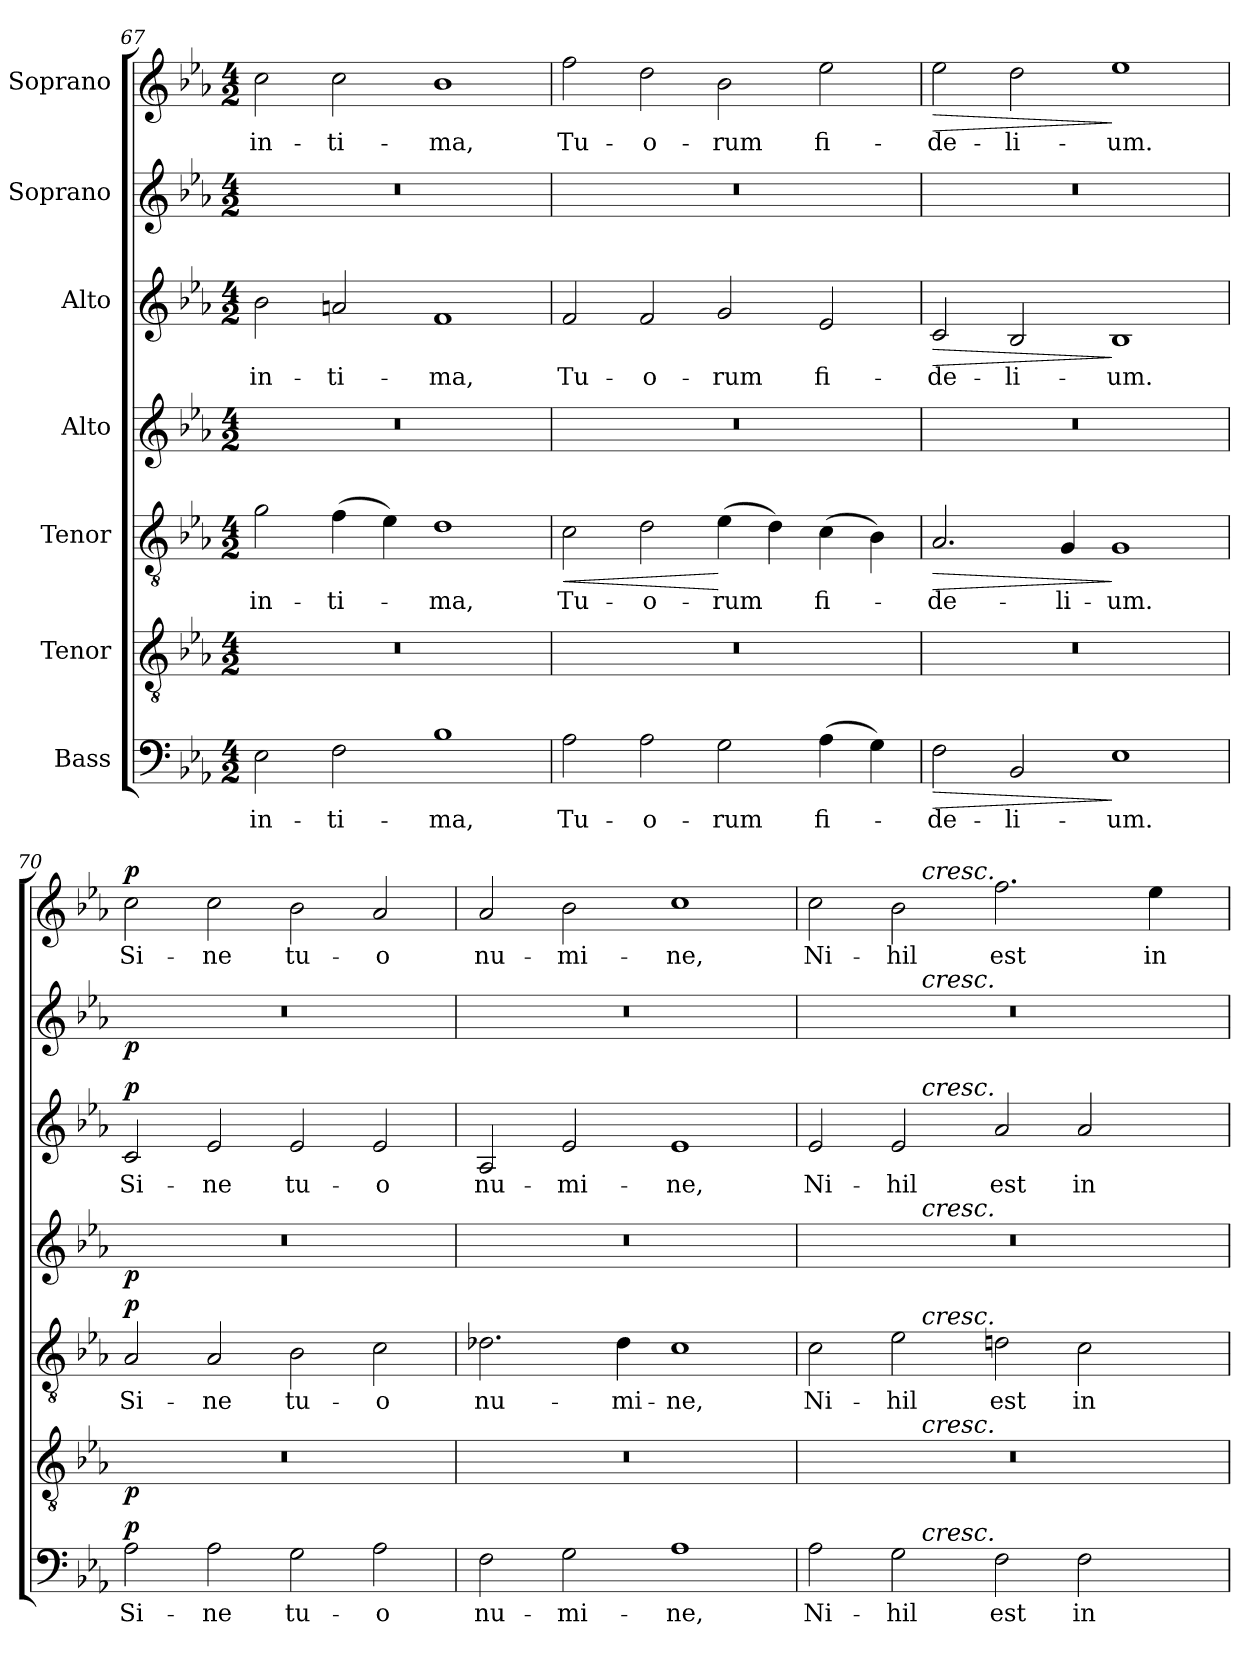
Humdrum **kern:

**kern	**text	**dynam	**kern	**dynam	**kern	**text	**dynam	**kern	**dynam	**kern	**text	**dynam	**kern	**dynam	**kern	**text	**dynam
*part7	*part7	*part7	*part6	*part6	*part5	*part5	*part5	*part4	*part4	*part3	*part3	*part3	*part2	*part2	*part1	*part1	*part1
*staff7	*staff7	*staff7	*staff6	*staff6	*staff5	*staff5	*staff5	*staff4	*staff4	*staff3	*staff3	*staff3	*staff2	*staff2	*staff1	*staff1	*staff1
*I"Bass	*	*	*I"Tenor	*	*I"Tenor	*	*	*I"Alto	*	*I"Alto	*	*	*I"Soprano	*	*I"Soprano	*	*
*clefF4	*	*	*clefGv2	*	*clefGv2	*	*	*clefG2	*	*clefG2	*	*	*clefG2	*	*clefG2	*	*
*k[b-e-a-]	*	*	*k[b-e-a-]	*	*k[b-e-a-]	*	*	*k[b-e-a-]	*	*k[b-e-a-]	*	*	*k[b-e-a-]	*	*k[b-e-a-]	*	*
*E-:	*	*	*E-:	*	*E-:	*	*	*E-:	*	*E-:	*	*	*E-:	*	*E-:	*	*
*M4/2	*	*	*M4/2	*	*M4/2	*	*	*M4/2	*	*M4/2	*	*	*M4/2	*	*M4/2	*	*
=67	=67	=67	=67	=67	=67	=67	=67	=67	=67	=67	=67	=67	=67	=67	=67	=67	=67
!	!LO:LY:b	!	!	!	!	!LO:LY:b	!	!	!	!	!LO:LY:b	!	!	!	!	!LO:LY:b	!
2E-\	in-	.	0r	.	2g\	in-	.	0r	.	2b-\	in-	.	0r	.	2cc\	in-	.
!	!LO:LY:b	!	!	!	!	!LO:LY:b	!	!	!	!	!LO:LY:b	!	!	!	!	!LO:LY:b	!
2F\	-ti-	.	.	.	(>4f\	-ti-	.	.	.	2an/	-ti-	.	.	.	2cc\	-ti-	.
.	.	.	.	.	4e-\)	.	.	.	.	.	.	.	.	.	.	.	.
!	!LO:LY:b	!	!	!	!	!LO:LY:b	!	!	!	!	!LO:LY:b	!	!	!	!	!LO:LY:b	!
1B-	-ma,	.	.	.	1d	-ma,	.	.	.	1f	-ma,	.	.	.	1b-	-ma,	.
=68	=68	=68	=68	=68	=68	=68	=68	=68	=68	=68	=68	=68	=68	=68	=68	=68	=68
!	!LO:LY:b	!	!	!	!	!LO:LY:b	!LO:HP:b	!	!	!	!LO:LY:b	!	!	!	!	!LO:LY:b	!
2A-\	Tu-	.	0r	.	2c\	Tu-	<	0r	.	2f/	Tu-	.	0r	.	2ff\	Tu-	.
!	!LO:LY:b	!	!	!	!	!LO:LY:b	!	!	!	!	!LO:LY:b	!	!	!	!	!LO:LY:b	!
2A-\	-o-	.	.	.	2d\	-o-	.	.	.	2f/	-o-	.	.	.	2dd\	-o-	.
!	!LO:LY:b	!	!	!	!	!LO:LY:b	!	!	!	!	!LO:LY:b	!	!	!	!	!LO:LY:b	!
2G\	-rum	.	.	.	(>4e-\	-rum	[	.	.	2g/	-rum	.	.	.	2b-\	-rum	.
.	.	.	.	.	4d\)	.	.	.	.	.	.	.	.	.	.	.	.
!	!LO:LY:b	!	!	!	!	!LO:LY:b	!	!	!	!	!LO:LY:b	!	!	!	!	!LO:LY:b	!
(>4A-\	fi-	.	.	.	(>4c\	fi-	.	.	.	2e-/	fi-	.	.	.	2ee-\	fi-	.
4G\)	.	.	.	.	4B-\)	.	.	.	.	.	.	.	.	.	.	.	.
=69	=69	=69	=69	=69	=69	=69	=69	=69	=69	=69	=69	=69	=69	=69	=69	=69	=69
!	!LO:LY:b	!LO:HP:b	!	!	!	!LO:LY:b	!LO:HP:b	!	!	!	!LO:LY:b	!LO:HP:b	!	!	!	!LO:LY:b	!LO:HP:b
2F\	-de-	>	0r	.	2.A-/	-de-	>	0r	.	2c/	-de-	>	0r	.	2ee-\	-de-	>
!	!LO:LY:b	!	!	!	!	!	!	!	!	!	!LO:LY:b	!	!	!	!	!LO:LY:b	!
2BB-/	-li-	.	.	.	.	.	.	.	.	2B-/	-li-	.	.	.	2dd\	-li-	.
!	!	!	!	!	!	!LO:LY:b	!	!	!	!	!	!	!	!	!	!	!
.	.	.	.	.	4G/	-li-	.	.	.	.	.	.	.	.	.	.	.
!	!LO:LY:b	!	!	!	!	!LO:LY:b	!	!	!	!	!LO:LY:b	!	!	!	!	!LO:LY:b	!
1E-	-um.	]	.	.	1G	-um.	]	.	.	1B-	-um.	]	.	.	1ee-	-um.	]
!!LO:LB:g=z
=70	=70	=70	=70	=70	=70	=70	=70	=70	=70	=70	=70	=70	=70	=70	=70	=70	=70
!	!LO:LY:b	!LO:DY:b	!	!LO:DY:b	!	!LO:LY:b	!LO:DY:b	!	!LO:DY:b	!	!LO:LY:b	!LO:DY:b	!	!LO:DY:b	!	!LO:LY:b	!LO:DY:b
2A-\	Si-	p	0r	p	2A-/	Si-	p	0r	p	2c/	Si-	p	0r	p	2cc\	Si-	p
!	!LO:LY:b	!	!	!	!	!LO:LY:b	!	!	!	!	!LO:LY:b	!	!	!	!	!LO:LY:b	!
2A-\	-ne	.	.	.	2A-/	-ne	.	.	.	2e-/	-ne	.	.	.	2cc\	-ne	.
!	!LO:LY:b	!	!	!	!	!LO:LY:b	!	!	!	!	!LO:LY:b	!	!	!	!	!LO:LY:b	!
2G\	tu-	.	.	.	2B-\	tu-	.	.	.	2e-/	tu-	.	.	.	2b-\	tu-	.
!	!LO:LY:b	!	!	!	!	!LO:LY:b	!	!	!	!	!LO:LY:b	!	!	!	!	!LO:LY:b	!
2A-\	-o	.	.	.	2c\	-o	.	.	.	2e-/	-o	.	.	.	2a-/	-o	.
=71	=71	=71	=71	=71	=71	=71	=71	=71	=71	=71	=71	=71	=71	=71	=71	=71	=71
!	!LO:LY:b	!	!	!	!	!LO:LY:b	!	!	!	!	!LO:LY:b	!	!	!	!	!LO:LY:b	!
2F\	nu-	.	0r	.	2.d-X\	nu-	.	0r	.	2A-/	nu-	.	0r	.	2a-/	nu-	.
!	!LO:LY:b	!	!	!	!	!	!	!	!	!	!LO:LY:b	!	!	!	!	!LO:LY:b	!
2G\	-mi-	.	.	.	.	.	.	.	.	2e-/	-mi-	.	.	.	2b-\	-mi-	.
!	!	!	!	!	!	!LO:LY:b	!	!	!	!	!	!	!	!	!	!	!
.	.	.	.	.	4d-\	-mi-	.	.	.	.	.	.	.	.	.	.	.
!	!LO:LY:b	!	!	!	!	!LO:LY:b	!	!	!	!	!LO:LY:b	!	!	!	!	!LO:LY:b	!
1A-	-ne,	.	.	.	1c	-ne,	.	.	.	1e-	-ne,	.	.	.	1cc	-ne,	.
=72	=72	=72	=72	=72	=72	=72	=72	=72	=72	=72	=72	=72	=72	=72	=72	=72	=72
!	!LO:LY:b	!	!	!	!	!LO:LY:b	!	!	!	!	!LO:LY:b	!	!	!	!	!LO:LY:b	!
*^	*	*	*^	*	*^	*	*	*^	*	*^	*	*	*^	*	*^	*	*
2A-\	2ryy	Ni-	.	0r	2ryy	.	2c\	2ryy	Ni-	.	0r	2ryy	.	2e-/	2ryy	Ni-	.	0r	2ryy	.	2cc\	2ryy	Ni-	.
!	!	!LO:LY:b	!	!	!	!	!	!	!LO:LY:b	!	!	!	!	!	!	!LO:LY:b	!	!	!	!	!	!	!LO:LY:b	!
2G\	16.ryy	-hil	.	.	16.ryy	.	2e-\	16.ryy	-hil	.	.	16.ryy	.	2e-/	16.ryy	-hil	.	.	16.ryy	.	2b-\	16.ryy	-hil	.
!	!	!	!	!	!	!	!	!	!	!	!	!	!	!	!	!	!	!	!	!	!	!LO:TX:a:i:t=cresc.	!	!
!	!	!	!	!	!	!	!	!	!	!	!	!	!	!	!	!	!	!	!LO:TX:a:i:t=cresc.	!	!	!	!	!
!	!	!	!	!	!	!	!	!	!	!	!	!	!	!	!LO:TX:a:i:t=cresc.	!	!	!	!	!	!	!	!	!
!	!	!	!	!	!	!	!	!	!	!	!	!LO:TX:a:i:t=cresc.	!	!	!	!	!	!	!	!	!	!	!	!
!	!	!	!	!	!	!	!	!LO:TX:a:i:t=cresc.	!	!	!	!	!	!	!	!	!	!	!	!	!	!	!	!
!	!	!	!	!	!LO:TX:a:i:t=cresc.	!	!	!	!	!	!	!	!	!	!	!	!	!	!	!	!	!	!	!
!	!LO:TX:a:i:t=cresc.	!	!	!	!	!	!	!	!	!	!	!	!	!	!	!	!	!	!	!	!	!	!	!
.	1ryy	.	.	.	1ryy	.	.	1ryy	.	.	.	1ryy	.	.	1ryy	.	.	.	1ryy	.	.	1ryy	.	.
!	!	!LO:LY:b	!	!	!	!	!	!	!LO:LY:b	!	!	!	!	!	!	!LO:LY:b	!	!	!	!	!	!	!LO:LY:b	!
2F\	.	est	.	.	.	.	2dn\	.	est	.	.	.	.	2a-/	.	est	.	.	.	.	2.ff\	.	est	.
!	!	!LO:LY:b	!	!	!	!	!	!	!LO:LY:b	!	!	!	!	!	!	!LO:LY:b	!	!	!	!	!	!	!	!
2F\	.	in	.	.	.	.	2c\	.	in	.	.	.	.	2a-/	.	in	.	.	.	.	.	.	.	.
.	4ryy	.	.	.	4ryy	.	.	4ryy	.	.	.	4ryy	.	.	4ryy	.	.	.	4ryy	.	.	4ryy	.	.
!	!	!	!	!	!	!	!	!	!	!	!	!	!	!	!	!	!	!	!	!	!	!	!LO:LY:b	!
.	.	.	.	.	.	.	.	.	.	.	.	.	.	.	.	.	.	.	.	.	4ee-\	.	in	.
.	8ryy	.	.	.	8ryy	.	.	8ryy	.	.	.	8ryy	.	.	8ryy	.	.	.	8ryy	.	.	8ryy	.	.
.	32ryy	.	.	.	32ryy	.	.	32ryy	.	.	.	32ryy	.	.	32ryy	.	.	.	32ryy	.	.	32ryy	.	.
*v	*v	*	*	*	*	*	*v	*v	*	*	*v	*v	*	*v	*v	*	*	*v	*v	*	*v	*v	*	*
*	*	*	*v	*v	*	*	*	*	*	*	*	*	*	*	*	*	*	*
=	=	=	=	=	=	=	=	=	=	=	=	=	=	=	=	=	=
*-	*-	*-	*-	*-	*-	*-	*-	*-	*-	*-	*-	*-	*-	*-	*-	*-	*-
